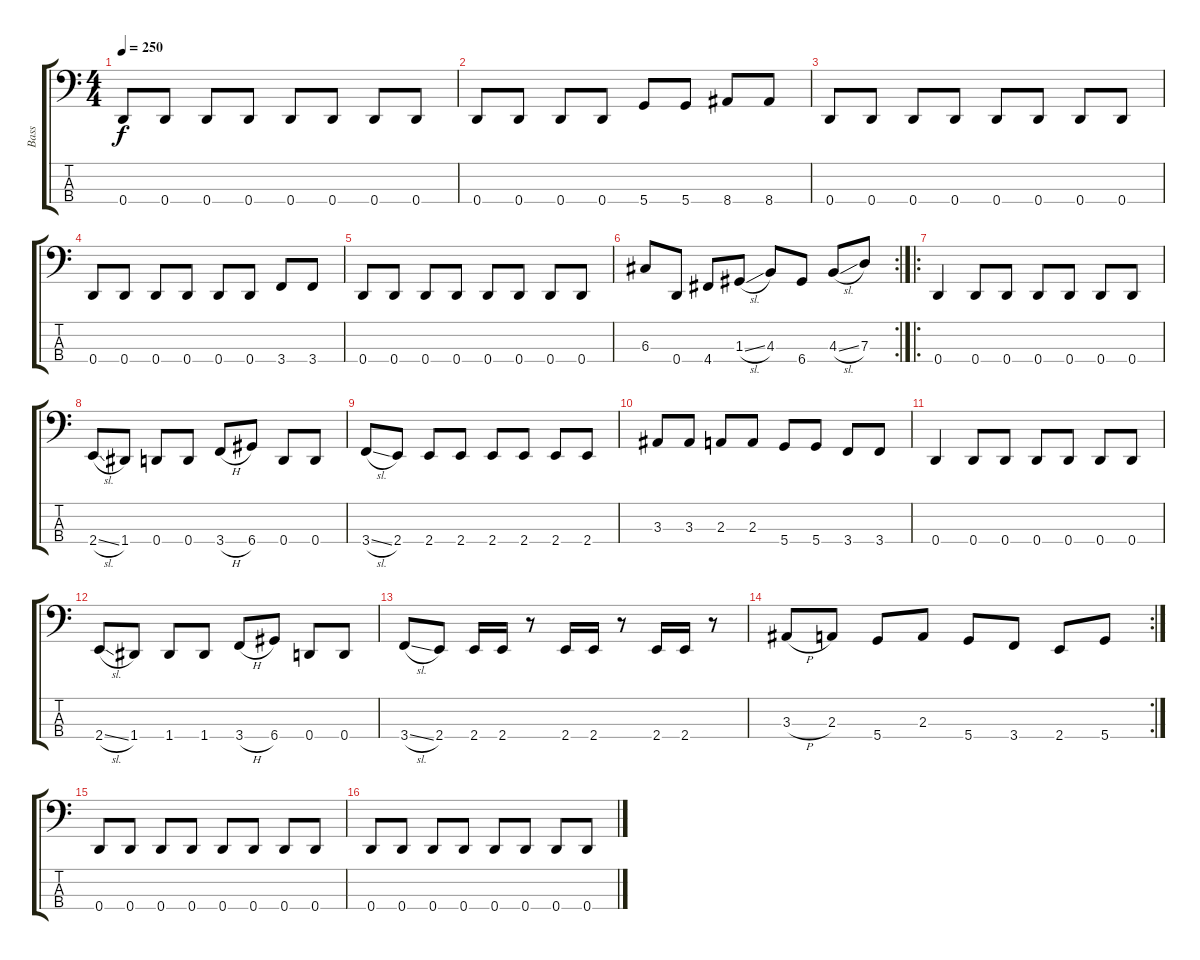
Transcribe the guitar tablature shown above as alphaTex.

\track ("Bass" "Bass") {instrument electricbassfinger}
\staff {score tabs}
\tuning (F2 C2 G1 D1) {hide}
\ts (4 4)
\tempo 250
\clef f4
\ks c
0.4.8{dy f} 0.4.8 0.4.8 0.4.8 0.4.8 0.4.8 0.4.8 0.4.8 |
0.4.8 0.4.8 0.4.8 0.4.8 5.4.8 5.4.8 8.4.8 8.4.8 |
0.4.8 0.4.8 0.4.8 0.4.8 0.4.8 0.4.8 0.4.8 0.4.8 |
0.4.8 0.4.8 0.4.8 0.4.8 0.4.8 0.4.8 3.4.8 3.4.8 |
0.4.8 0.4.8 0.4.8 0.4.8 0.4.8 0.4.8 0.4.8 0.4.8 |
\rc 2
6.3.8 0.4.8 4.4.8 1.3{sl}.8 4.3.8 6.4.8 4.3{sl}.8 7.3.8 |
\ro
0.4.4 0.4.8 0.4.8 0.4.8 0.4.8 0.4.8 0.4.8 |
2.4{sl}.8 1.4.8 0.4.8 0.4.8 3.4{h}.8 6.4.8 0.4.8 0.4.8 |
3.4{sl}.8 2.4.8 2.4.8 2.4.8 2.4.8 2.4.8 2.4.8 2.4.8 |
3.3.8 3.3.8 2.3.8 2.3.8 5.4.8 5.4.8 3.4.8 3.4.8 |
0.4.4 0.4.8 0.4.8 0.4.8 0.4.8 0.4.8 0.4.8 |
2.4{sl}.8 1.4.8 1.4.8 1.4.8 3.4{h}.8 6.4.8 0.4.8 0.4.8 |
3.4{sl}.8 2.4.8 2.4.16 2.4.16 r.8 2.4.16 2.4.16 r.8 2.4.16 2.4.16 r.8 |
\rc 2
3.3{h}.8 2.3.8 5.4.8 2.3.8 5.4.8 3.4.8 2.4.8 5.4.8 |
0.4.8 0.4.8 0.4.8 0.4.8 0.4.8 0.4.8 0.4.8 0.4.8 |
0.4.8 0.4.8 0.4.8 0.4.8 0.4.8 0.4.8 0.4.8 0.4.8
